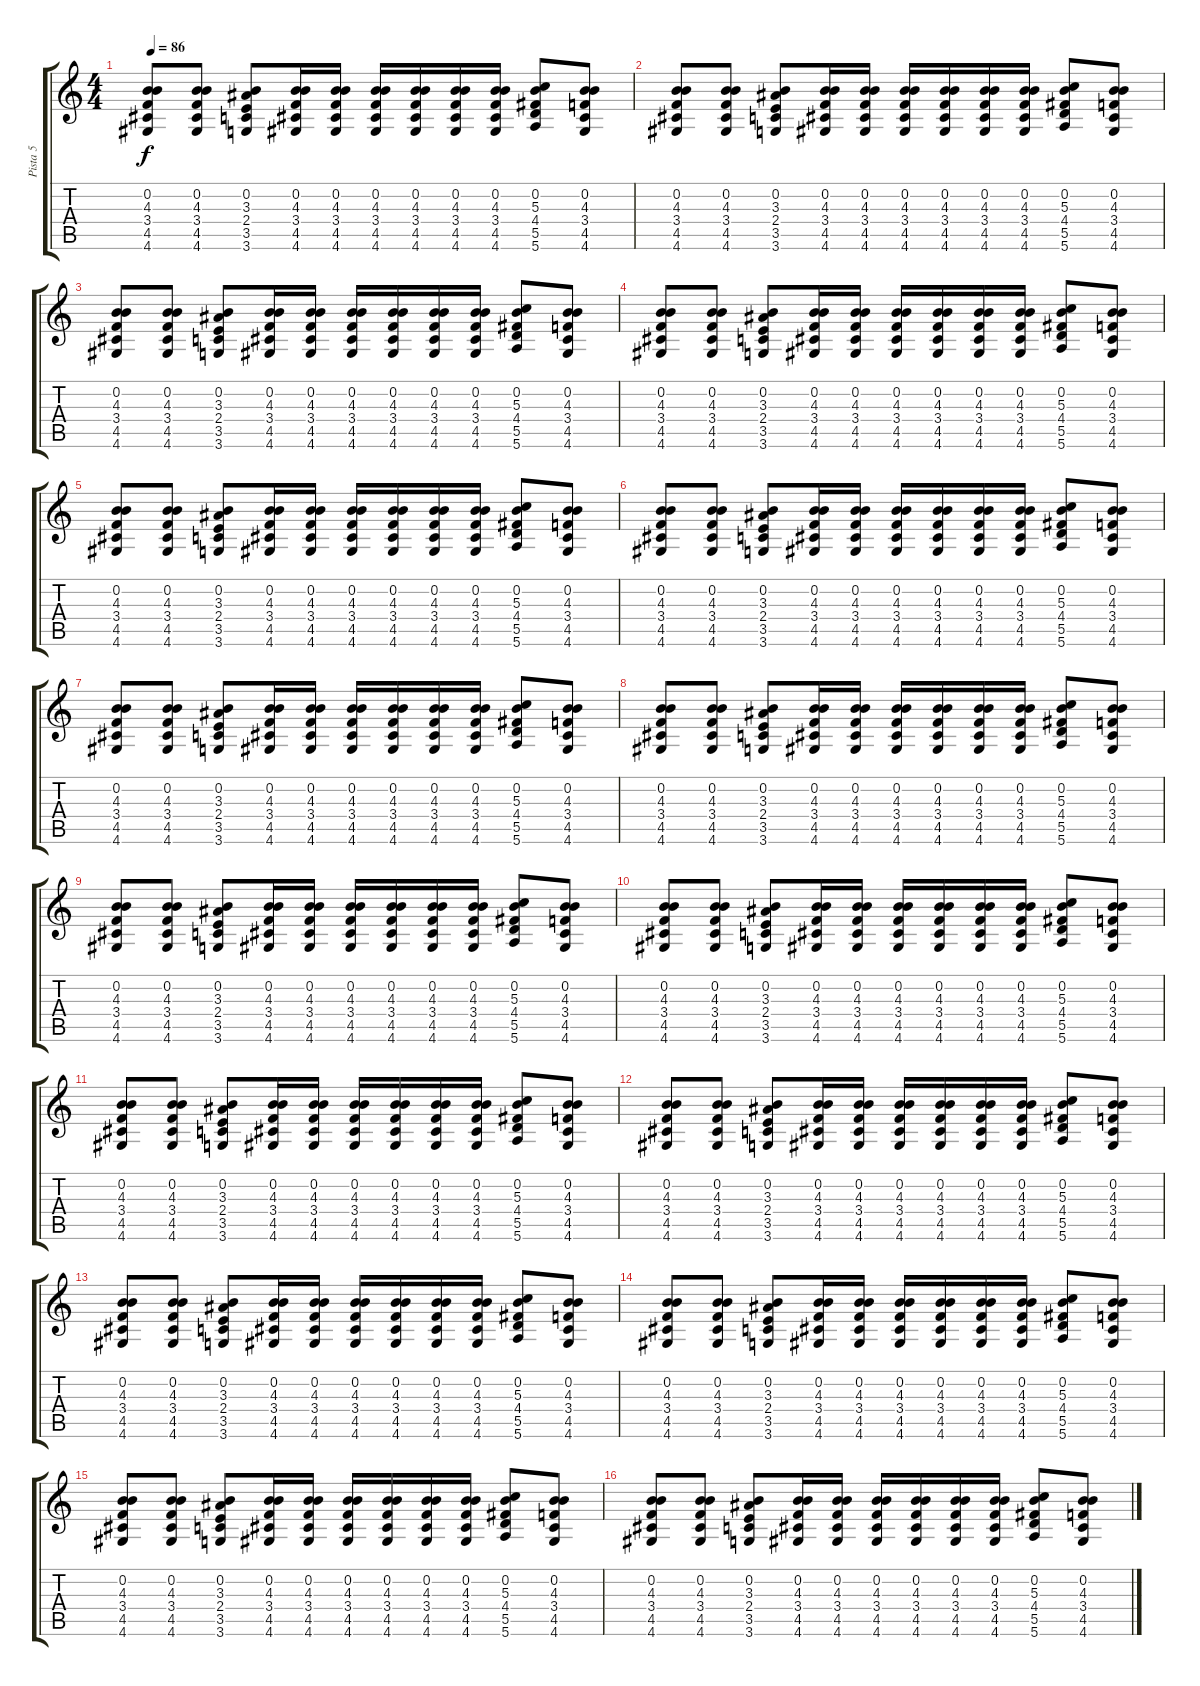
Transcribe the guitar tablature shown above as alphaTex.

\track ("Pista 5" "Pista 5") {instrument distortionguitar}
\staff {score tabs}
\tuning (E4 B3 G3 D3 A2 E2) {hide}
\ts (4 4)
\tempo 86
\clef g2
\ks c
(0.2 4.3 3.4 4.5 4.6).8{dy f} (0.2 4.3 3.4 4.5 4.6).8 (0.2 3.3 2.4 3.5 3.6).8 (0.2 4.3 3.4 4.5 4.6).16 (0.2 4.3 3.4 4.5 4.6).16 (0.2 4.3 3.4 4.5 4.6).16 (0.2 4.3 3.4 4.5 4.6).16 (0.2 4.3 3.4 4.5 4.6).16 (0.2 4.3 3.4 4.5 4.6).16 (0.2 5.3 4.4 5.5 5.6).8 (0.2 4.3 3.4 4.5 4.6).8 |
(0.2 4.3 3.4 4.5 4.6).8 (0.2 4.3 3.4 4.5 4.6).8 (0.2 3.3 2.4 3.5 3.6).8 (0.2 4.3 3.4 4.5 4.6).16 (0.2 4.3 3.4 4.5 4.6).16 (0.2 4.3 3.4 4.5 4.6).16 (0.2 4.3 3.4 4.5 4.6).16 (0.2 4.3 3.4 4.5 4.6).16 (0.2 4.3 3.4 4.5 4.6).16 (0.2 5.3 4.4 5.5 5.6).8 (0.2 4.3 3.4 4.5 4.6).8 |
(0.2 4.3 3.4 4.5 4.6).8 (0.2 4.3 3.4 4.5 4.6).8 (0.2 3.3 2.4 3.5 3.6).8 (0.2 4.3 3.4 4.5 4.6).16 (0.2 4.3 3.4 4.5 4.6).16 (0.2 4.3 3.4 4.5 4.6).16 (0.2 4.3 3.4 4.5 4.6).16 (0.2 4.3 3.4 4.5 4.6).16 (0.2 4.3 3.4 4.5 4.6).16 (0.2 5.3 4.4 5.5 5.6).8 (0.2 4.3 3.4 4.5 4.6).8 |
(0.2 4.3 3.4 4.5 4.6).8 (0.2 4.3 3.4 4.5 4.6).8 (0.2 3.3 2.4 3.5 3.6).8 (0.2 4.3 3.4 4.5 4.6).16 (0.2 4.3 3.4 4.5 4.6).16 (0.2 4.3 3.4 4.5 4.6).16 (0.2 4.3 3.4 4.5 4.6).16 (0.2 4.3 3.4 4.5 4.6).16 (0.2 4.3 3.4 4.5 4.6).16 (0.2 5.3 4.4 5.5 5.6).8 (0.2 4.3 3.4 4.5 4.6).8 |
(0.2 4.3 3.4 4.5 4.6).8 (0.2 4.3 3.4 4.5 4.6).8 (0.2 3.3 2.4 3.5 3.6).8 (0.2 4.3 3.4 4.5 4.6).16 (0.2 4.3 3.4 4.5 4.6).16 (0.2 4.3 3.4 4.5 4.6).16 (0.2 4.3 3.4 4.5 4.6).16 (0.2 4.3 3.4 4.5 4.6).16 (0.2 4.3 3.4 4.5 4.6).16 (0.2 5.3 4.4 5.5 5.6).8 (0.2 4.3 3.4 4.5 4.6).8 |
(0.2 4.3 3.4 4.5 4.6).8 (0.2 4.3 3.4 4.5 4.6).8 (0.2 3.3 2.4 3.5 3.6).8 (0.2 4.3 3.4 4.5 4.6).16 (0.2 4.3 3.4 4.5 4.6).16 (0.2 4.3 3.4 4.5 4.6).16 (0.2 4.3 3.4 4.5 4.6).16 (0.2 4.3 3.4 4.5 4.6).16 (0.2 4.3 3.4 4.5 4.6).16 (0.2 5.3 4.4 5.5 5.6).8 (0.2 4.3 3.4 4.5 4.6).8 |
(0.2 4.3 3.4 4.5 4.6).8 (0.2 4.3 3.4 4.5 4.6).8 (0.2 3.3 2.4 3.5 3.6).8 (0.2 4.3 3.4 4.5 4.6).16 (0.2 4.3 3.4 4.5 4.6).16 (0.2 4.3 3.4 4.5 4.6).16 (0.2 4.3 3.4 4.5 4.6).16 (0.2 4.3 3.4 4.5 4.6).16 (0.2 4.3 3.4 4.5 4.6).16 (0.2 5.3 4.4 5.5 5.6).8 (0.2 4.3 3.4 4.5 4.6).8 |
(0.2 4.3 3.4 4.5 4.6).8 (0.2 4.3 3.4 4.5 4.6).8 (0.2 3.3 2.4 3.5 3.6).8 (0.2 4.3 3.4 4.5 4.6).16 (0.2 4.3 3.4 4.5 4.6).16 (0.2 4.3 3.4 4.5 4.6).16 (0.2 4.3 3.4 4.5 4.6).16 (0.2 4.3 3.4 4.5 4.6).16 (0.2 4.3 3.4 4.5 4.6).16 (0.2 5.3 4.4 5.5 5.6).8 (0.2 4.3 3.4 4.5 4.6).8 |
(0.2 4.3 3.4 4.5 4.6).8 (0.2 4.3 3.4 4.5 4.6).8 (0.2 3.3 2.4 3.5 3.6).8 (0.2 4.3 3.4 4.5 4.6).16 (0.2 4.3 3.4 4.5 4.6).16 (0.2 4.3 3.4 4.5 4.6).16 (0.2 4.3 3.4 4.5 4.6).16 (0.2 4.3 3.4 4.5 4.6).16 (0.2 4.3 3.4 4.5 4.6).16 (0.2 5.3 4.4 5.5 5.6).8 (0.2 4.3 3.4 4.5 4.6).8 |
(0.2 4.3 3.4 4.5 4.6).8 (0.2 4.3 3.4 4.5 4.6).8 (0.2 3.3 2.4 3.5 3.6).8 (0.2 4.3 3.4 4.5 4.6).16 (0.2 4.3 3.4 4.5 4.6).16 (0.2 4.3 3.4 4.5 4.6).16 (0.2 4.3 3.4 4.5 4.6).16 (0.2 4.3 3.4 4.5 4.6).16 (0.2 4.3 3.4 4.5 4.6).16 (0.2 5.3 4.4 5.5 5.6).8 (0.2 4.3 3.4 4.5 4.6).8 |
(0.2 4.3 3.4 4.5 4.6).8 (0.2 4.3 3.4 4.5 4.6).8 (0.2 3.3 2.4 3.5 3.6).8 (0.2 4.3 3.4 4.5 4.6).16 (0.2 4.3 3.4 4.5 4.6).16 (0.2 4.3 3.4 4.5 4.6).16 (0.2 4.3 3.4 4.5 4.6).16 (0.2 4.3 3.4 4.5 4.6).16 (0.2 4.3 3.4 4.5 4.6).16 (0.2 5.3 4.4 5.5 5.6).8 (0.2 4.3 3.4 4.5 4.6).8 |
(0.2 4.3 3.4 4.5 4.6).8 (0.2 4.3 3.4 4.5 4.6).8 (0.2 3.3 2.4 3.5 3.6).8 (0.2 4.3 3.4 4.5 4.6).16 (0.2 4.3 3.4 4.5 4.6).16 (0.2 4.3 3.4 4.5 4.6).16 (0.2 4.3 3.4 4.5 4.6).16 (0.2 4.3 3.4 4.5 4.6).16 (0.2 4.3 3.4 4.5 4.6).16 (0.2 5.3 4.4 5.5 5.6).8 (0.2 4.3 3.4 4.5 4.6).8 |
(0.2 4.3 3.4 4.5 4.6).8 (0.2 4.3 3.4 4.5 4.6).8 (0.2 3.3 2.4 3.5 3.6).8 (0.2 4.3 3.4 4.5 4.6).16 (0.2 4.3 3.4 4.5 4.6).16 (0.2 4.3 3.4 4.5 4.6).16 (0.2 4.3 3.4 4.5 4.6).16 (0.2 4.3 3.4 4.5 4.6).16 (0.2 4.3 3.4 4.5 4.6).16 (0.2 5.3 4.4 5.5 5.6).8 (0.2 4.3 3.4 4.5 4.6).8 |
(0.2 4.3 3.4 4.5 4.6).8 (0.2 4.3 3.4 4.5 4.6).8 (0.2 3.3 2.4 3.5 3.6).8 (0.2 4.3 3.4 4.5 4.6).16 (0.2 4.3 3.4 4.5 4.6).16 (0.2 4.3 3.4 4.5 4.6).16 (0.2 4.3 3.4 4.5 4.6).16 (0.2 4.3 3.4 4.5 4.6).16 (0.2 4.3 3.4 4.5 4.6).16 (0.2 5.3 4.4 5.5 5.6).8 (0.2 4.3 3.4 4.5 4.6).8 |
(0.2 4.3 3.4 4.5 4.6).8 (0.2 4.3 3.4 4.5 4.6).8 (0.2 3.3 2.4 3.5 3.6).8 (0.2 4.3 3.4 4.5 4.6).16 (0.2 4.3 3.4 4.5 4.6).16 (0.2 4.3 3.4 4.5 4.6).16 (0.2 4.3 3.4 4.5 4.6).16 (0.2 4.3 3.4 4.5 4.6).16 (0.2 4.3 3.4 4.5 4.6).16 (0.2 5.3 4.4 5.5 5.6).8 (0.2 4.3 3.4 4.5 4.6).8 |
(0.2 4.3 3.4 4.5 4.6).8 (0.2 4.3 3.4 4.5 4.6).8 (0.2 3.3 2.4 3.5 3.6).8 (0.2 4.3 3.4 4.5 4.6).16 (0.2 4.3 3.4 4.5 4.6).16 (0.2 4.3 3.4 4.5 4.6).16 (0.2 4.3 3.4 4.5 4.6).16 (0.2 4.3 3.4 4.5 4.6).16 (0.2 4.3 3.4 4.5 4.6).16 (0.2 5.3 4.4 5.5 5.6).8 (0.2 4.3 3.4 4.5 4.6).8
